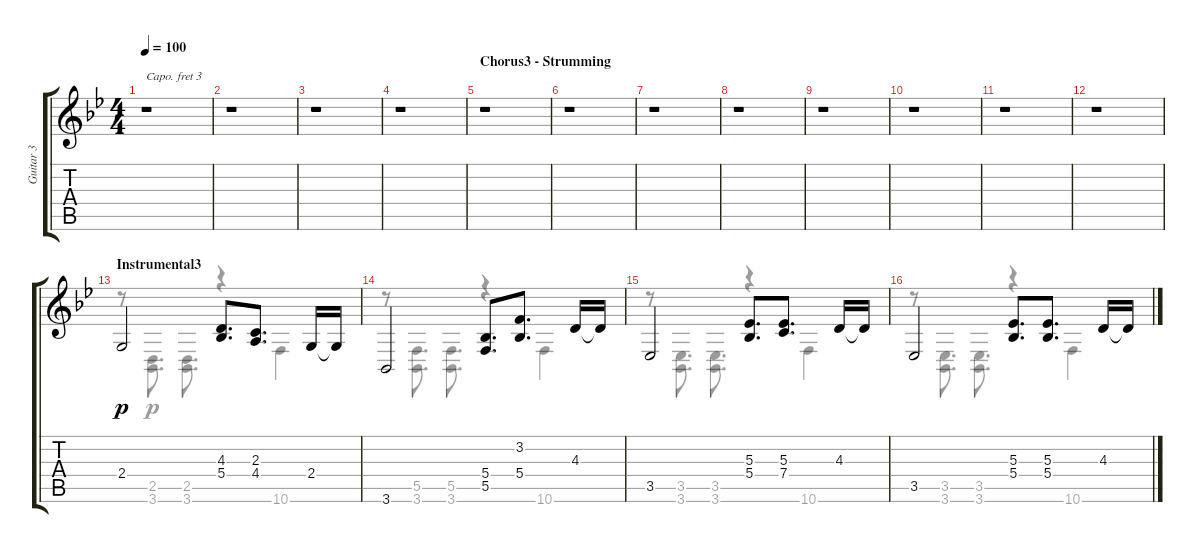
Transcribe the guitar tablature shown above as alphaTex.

\track ("Guitar 3" "Guitar 3") {instrument acousticgrandpiano}
\staff {score tabs}
\capo 3
\tuning (E4 B3 G3 D3 A2 E2) {hide}
\voice
\ts (4 4)
\tempo 100
\clef g2
\ks gminor
r.1{dy mf} |
r.1 |
r.1 |
r.1 |
\section ("" "Chorus3 - Strumming")
r.1 |
r.1 |
r.1 |
r.1 |
r.1 |
r.1 |
r.1 |
r.1 |
\section ("" "Instrumental3")
2.4.2{dy p} (4.3 5.4).8{d} (2.3 4.4).8{d} 2.4.16 2.4{t}.16 |
3.6.2 (5.4 5.5).8{d} (3.2 5.4).8{d} 4.3.16 4.3{t}.16 |
3.5.2 (5.3 5.4).8{d} (5.3 7.4).8{d} 4.3.16 4.3{t}.16 |
3.5.2 (5.3 5.4).8{d} (5.3 5.4).8{d} 4.3.16 4.3{t}.16
\voice
\clef g2
\ottava regular
\simile none
\ks gminor
|
|
|
|
|
|
|
|
|
|
|
|
r.8 (2.5 3.6).8{d} (2.5 3.6).8{d} r.4 10.6.4 |
r.8 (5.5 3.6).8{d} (5.5 3.6).8{d} r.4 10.6.4 |
r.8 (3.5 3.6).8{d} (3.5 3.6).8{d} r.4 10.6.4 |
r.8 (3.5 3.6).8{d} (3.5 3.6).8{d} r.4 10.6.4
